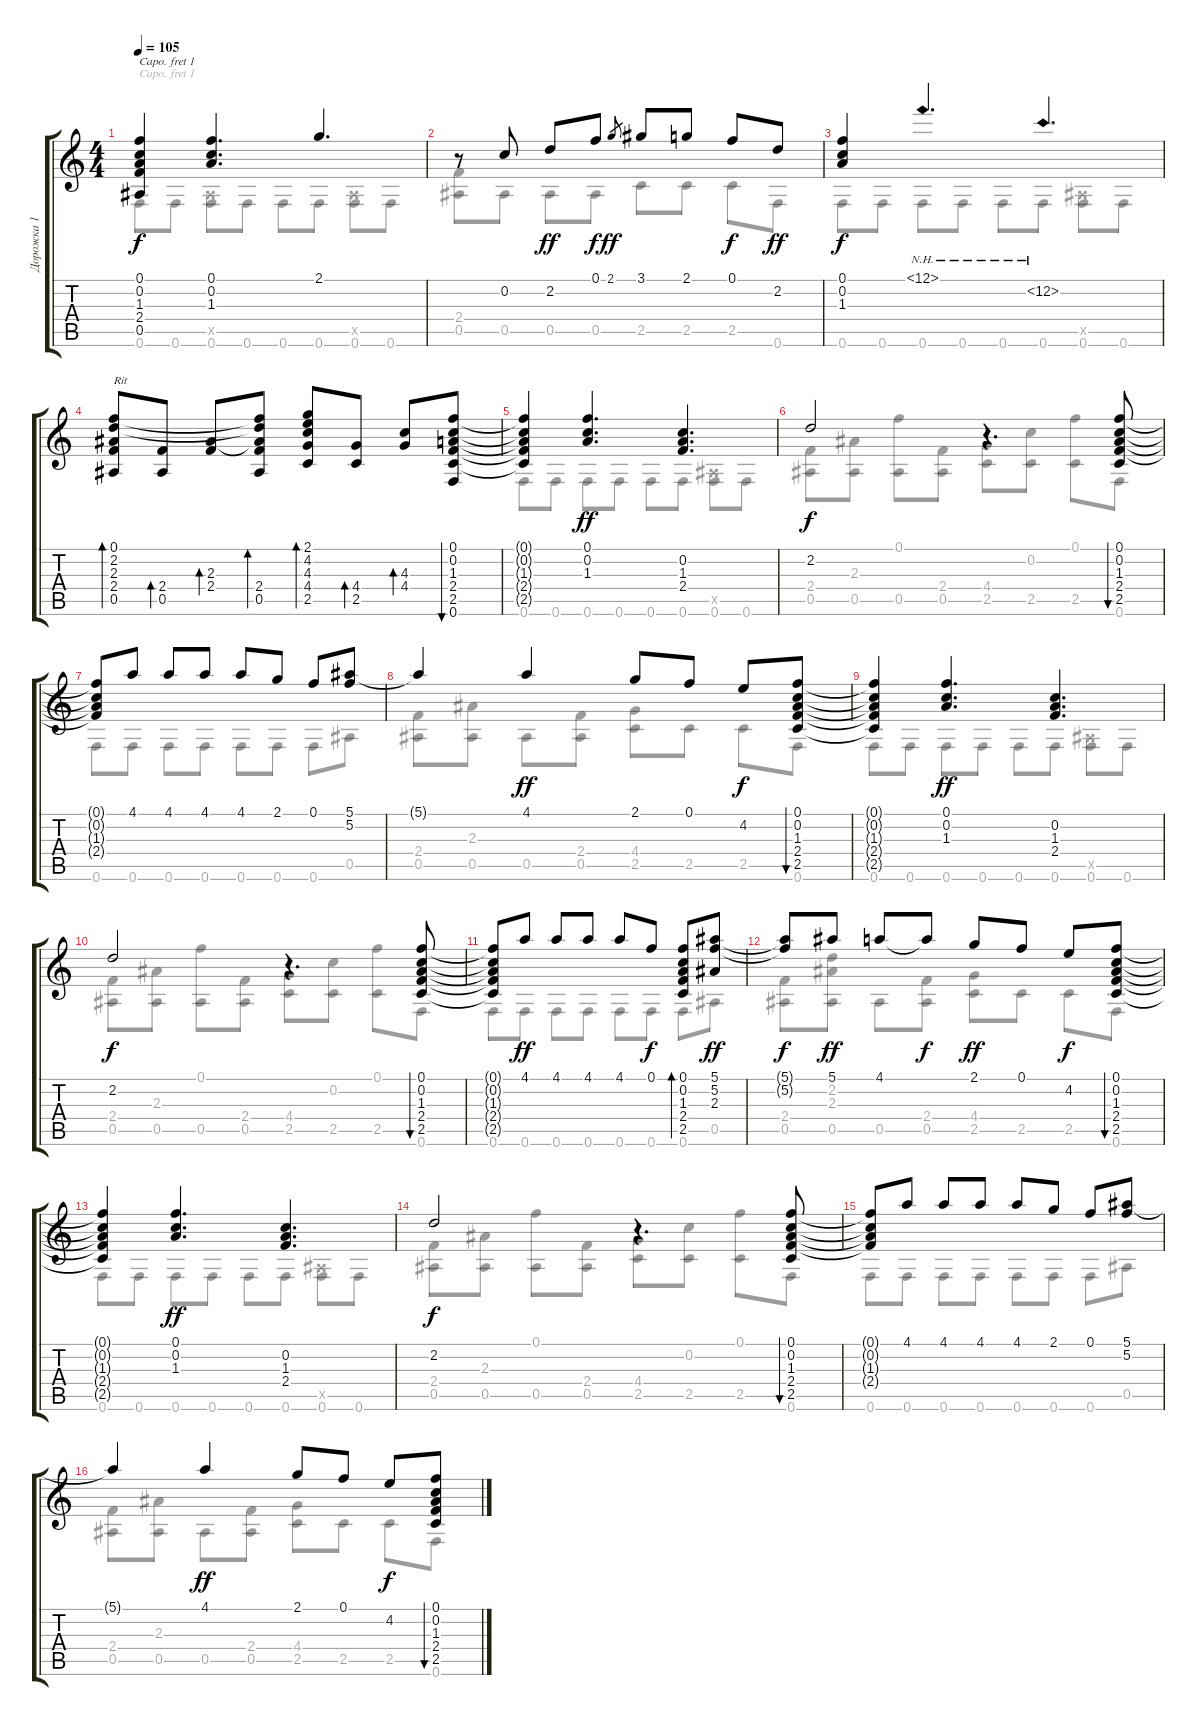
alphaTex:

\track ("Дорожка 1" "Дорожка 1") {instrument acousticguitarsteel}
\staff {score tabs}
\capo 1
\tuning (E4 B3 G3 D3 A2 E2) {hide}
\voice
\ts (4 4)
\tempo 105
\clef g2
\ks c
(0.1 0.2 1.3 2.4{t} 0.5).4{dy f} (0.1 0.2 1.3).4{d} 2.1.4{d} |
r.8 0.2.8 2.2.8{dy ff} 0.1.8{dy f} 2.1.8{gr dy ff} 3.1.8 2.1.8 0.1.8{dy f} 2.2.8{dy ff} |
(0.1 0.2 1.3).4{dy f} 12.1{nh}.4{d} 12.2{nh}.4{d} |
(0.1 2.2 2.3 2.4 0.5).8{bd 60 txt "Rit"} (2.4 0.5).8{bd 30} (2.3 2.4).8{bd 30} (0.1{t} 2.2{t} 2.3{t} 2.4 0.5).8{bd 30} (2.1 4.2 4.3 4.4 2.5).8{bd 60} (4.4 2.5).8{bd 30} (4.3 4.4).8{bd 30} (0.1 0.2 1.3 2.4 2.5 0.6).8{bu 120} |
(0.1{t} 0.2{t} 1.3{t} 2.4{t} 2.5{t}).4 (0.1 0.2 1.3).4{d dy ff} (0.2 1.3 2.4).4{d} |
2.2.2{dy f} r.4{d} (0.1 0.2 1.3 2.4 2.5).8{bu 60} |
(0.1{t} 0.2{t} 1.3{t} 2.4{t}).8 4.1.8 4.1.8 4.1.8 4.1.8 2.1.8 0.1.8 (5.1 5.2).8 |
5.1{t}.4 4.1.4{dy ff} 2.1.8 0.1.8 4.2.8{dy f} (0.1 0.2 1.3 2.4 2.5).8{bu 60} |
(0.1{t} 0.2{t} 1.3{t} 2.4{t} 2.5{t}).4 (0.1 0.2 1.3).4{d dy ff} (0.2 1.3 2.4).4{d} |
2.2.2{dy f} r.4{d} (0.1 0.2 1.3 2.4 2.5).8{bu 120} |
(0.1{t} 0.2{t} 1.3{t} 2.4{t} 2.5{t}).8 4.1.8{dy ff} 4.1.8 4.1.8 4.1.8 0.1.8{dy f} (0.1 0.2 1.3 2.4 2.5).8{bd 60} (5.1 5.2 2.3).8{dy ff} |
(5.1{t} 5.2{t}).8{dy f} 5.1.8{dy ff} 4.1.8 4.1{t}.8{dy f} 2.1.8{dy ff} 0.1.8 4.2.8{dy f} (0.1 0.2 1.3 2.4 2.5).8{bu 60} |
(0.1{t} 0.2{t} 1.3{t} 2.4{t} 2.5{t}).4 (0.1 0.2 1.3).4{d dy ff} (0.2 1.3 2.4).4{d} |
2.2.2{dy f} r.4{d} (0.1 0.2 1.3 2.4 2.5).8{bu 120} |
(0.1{t} 0.2{t} 1.3{t} 2.4{t}).8 4.1.8 4.1.8 4.1.8 4.1.8 2.1.8 0.1.8 (5.1 5.2).8 |
5.1{t}.4 4.1.4{dy ff} 2.1.8 0.1.8 4.2.8{dy f} (0.1 0.2 1.3 2.4 2.5).8{bu 60}
\voice
\clef g2
\ottava regular
\simile none
\ks c
0.6.8{dy f} 0.6.8 (0.5{x} 0.6).8 0.6.8 0.6.8 0.6.8 (0.5{x} 0.6).8 0.6.8 |
(2.4 0.5).8 0.5.8 0.5.8 0.5.8 2.5.8 2.5.8 2.5.8 0.6.8 |
0.6.8 0.6.8 0.6.8 0.6.8 0.6.8 0.6.8 (0.5{x} 0.6).8 0.6.8 |
|
0.6.8 0.6.8 0.6.8 0.6.8 0.6.8 0.6.8 (0.5{x} 0.6).8 0.6.8 |
(2.4 0.5).8 (2.3 0.5).8 (0.1 0.5).8 (2.4 0.5).8 (4.4 2.5).8 (0.2 2.5).8 (0.1 2.5).8 0.6.8 |
0.6.8 0.6.8 0.6.8 0.6.8 0.6.8 0.6.8 0.6.8 0.5.8 |
(2.4 0.5).8 (2.3 0.5).8 0.5.8 (2.4 0.5).8 (4.4 2.5).8 2.5.8 2.5.8 0.6.8 |
0.6.8 0.6.8 0.6.8 0.6.8 0.6.8 0.6.8 (0.5{x} 0.6).8 0.6.8 |
(2.4 0.5).8 (2.3 0.5).8 (0.1 0.5).8 (2.4 0.5).8 (4.4 2.5).8 (0.2 2.5).8 (0.1 2.5).8 0.6.8 |
0.6.8 0.6.8 0.6.8 0.6.8 0.6.8 0.6.8 0.6.8 0.5.8 |
(2.4 0.5).8 (2.2 2.3 0.5).8 0.5.8 (2.4 0.5).8 (4.4 2.5).8 2.5.8 2.5.8 0.6.8 |
0.6.8 0.6.8 0.6.8 0.6.8 0.6.8 0.6.8 (0.5{x} 0.6).8 0.6.8 |
(2.4 0.5).8 (2.3 0.5).8 (0.1 0.5).8 (2.4 0.5).8 (4.4 2.5).8 (0.2 2.5).8 (0.1 2.5).8 0.6.8 |
0.6.8 0.6.8 0.6.8 0.6.8 0.6.8 0.6.8 0.6.8 0.5.8 |
(2.4 0.5).8 (2.3 0.5).8 0.5.8 (2.4 0.5).8 (4.4 2.5).8 2.5.8 2.5.8 0.6.8
